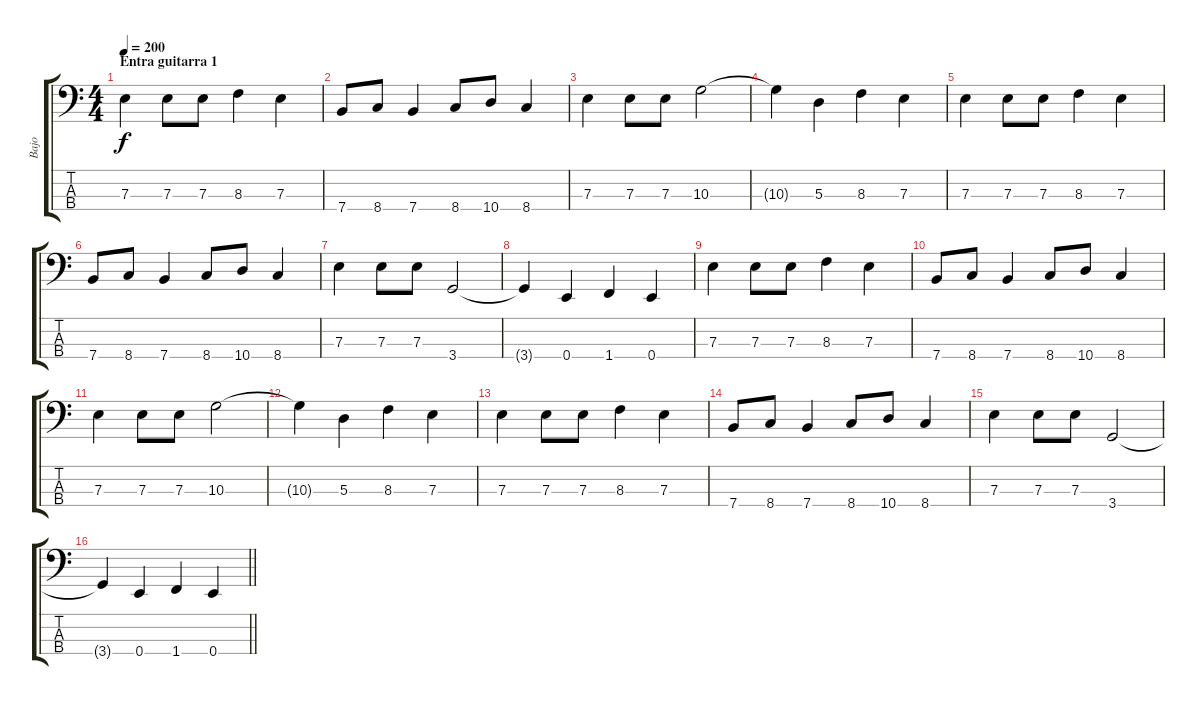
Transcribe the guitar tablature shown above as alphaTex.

\track ("Bajo" "Bajo") {instrument electricbassfinger}
\staff {score tabs}
\tuning (G2 D2 A1 E1) {hide}
\ts (4 4)
\section ("" "Entra guitarra 1")
\tempo 200
\clef f4
\ks c
7.3.4{dy f} 7.3.8 7.3.8 8.3.4 7.3.4 |
7.4.8 8.4.8 7.4.4 8.4.8 10.4.8 8.4.4 |
7.3.4 7.3.8 7.3.8 10.3.2 |
10.3{t}.4 5.3.4 8.3.4 7.3.4 |
7.3.4 7.3.8 7.3.8 8.3.4 7.3.4 |
7.4.8 8.4.8 7.4.4 8.4.8 10.4.8 8.4.4 |
7.3.4 7.3.8 7.3.8 3.4.2 |
3.4{t}.4 0.4.4 1.4.4 0.4.4 |
7.3.4 7.3.8 7.3.8 8.3.4 7.3.4 |
7.4.8 8.4.8 7.4.4 8.4.8 10.4.8 8.4.4 |
7.3.4 7.3.8 7.3.8 10.3.2 |
10.3{t}.4 5.3.4 8.3.4 7.3.4 |
7.3.4 7.3.8 7.3.8 8.3.4 7.3.4 |
7.4.8 8.4.8 7.4.4 8.4.8 10.4.8 8.4.4 |
7.3.4 7.3.8 7.3.8 3.4.2 |
\barLineRight lightlight
3.4{t}.4 0.4.4 1.4.4 0.4.4
